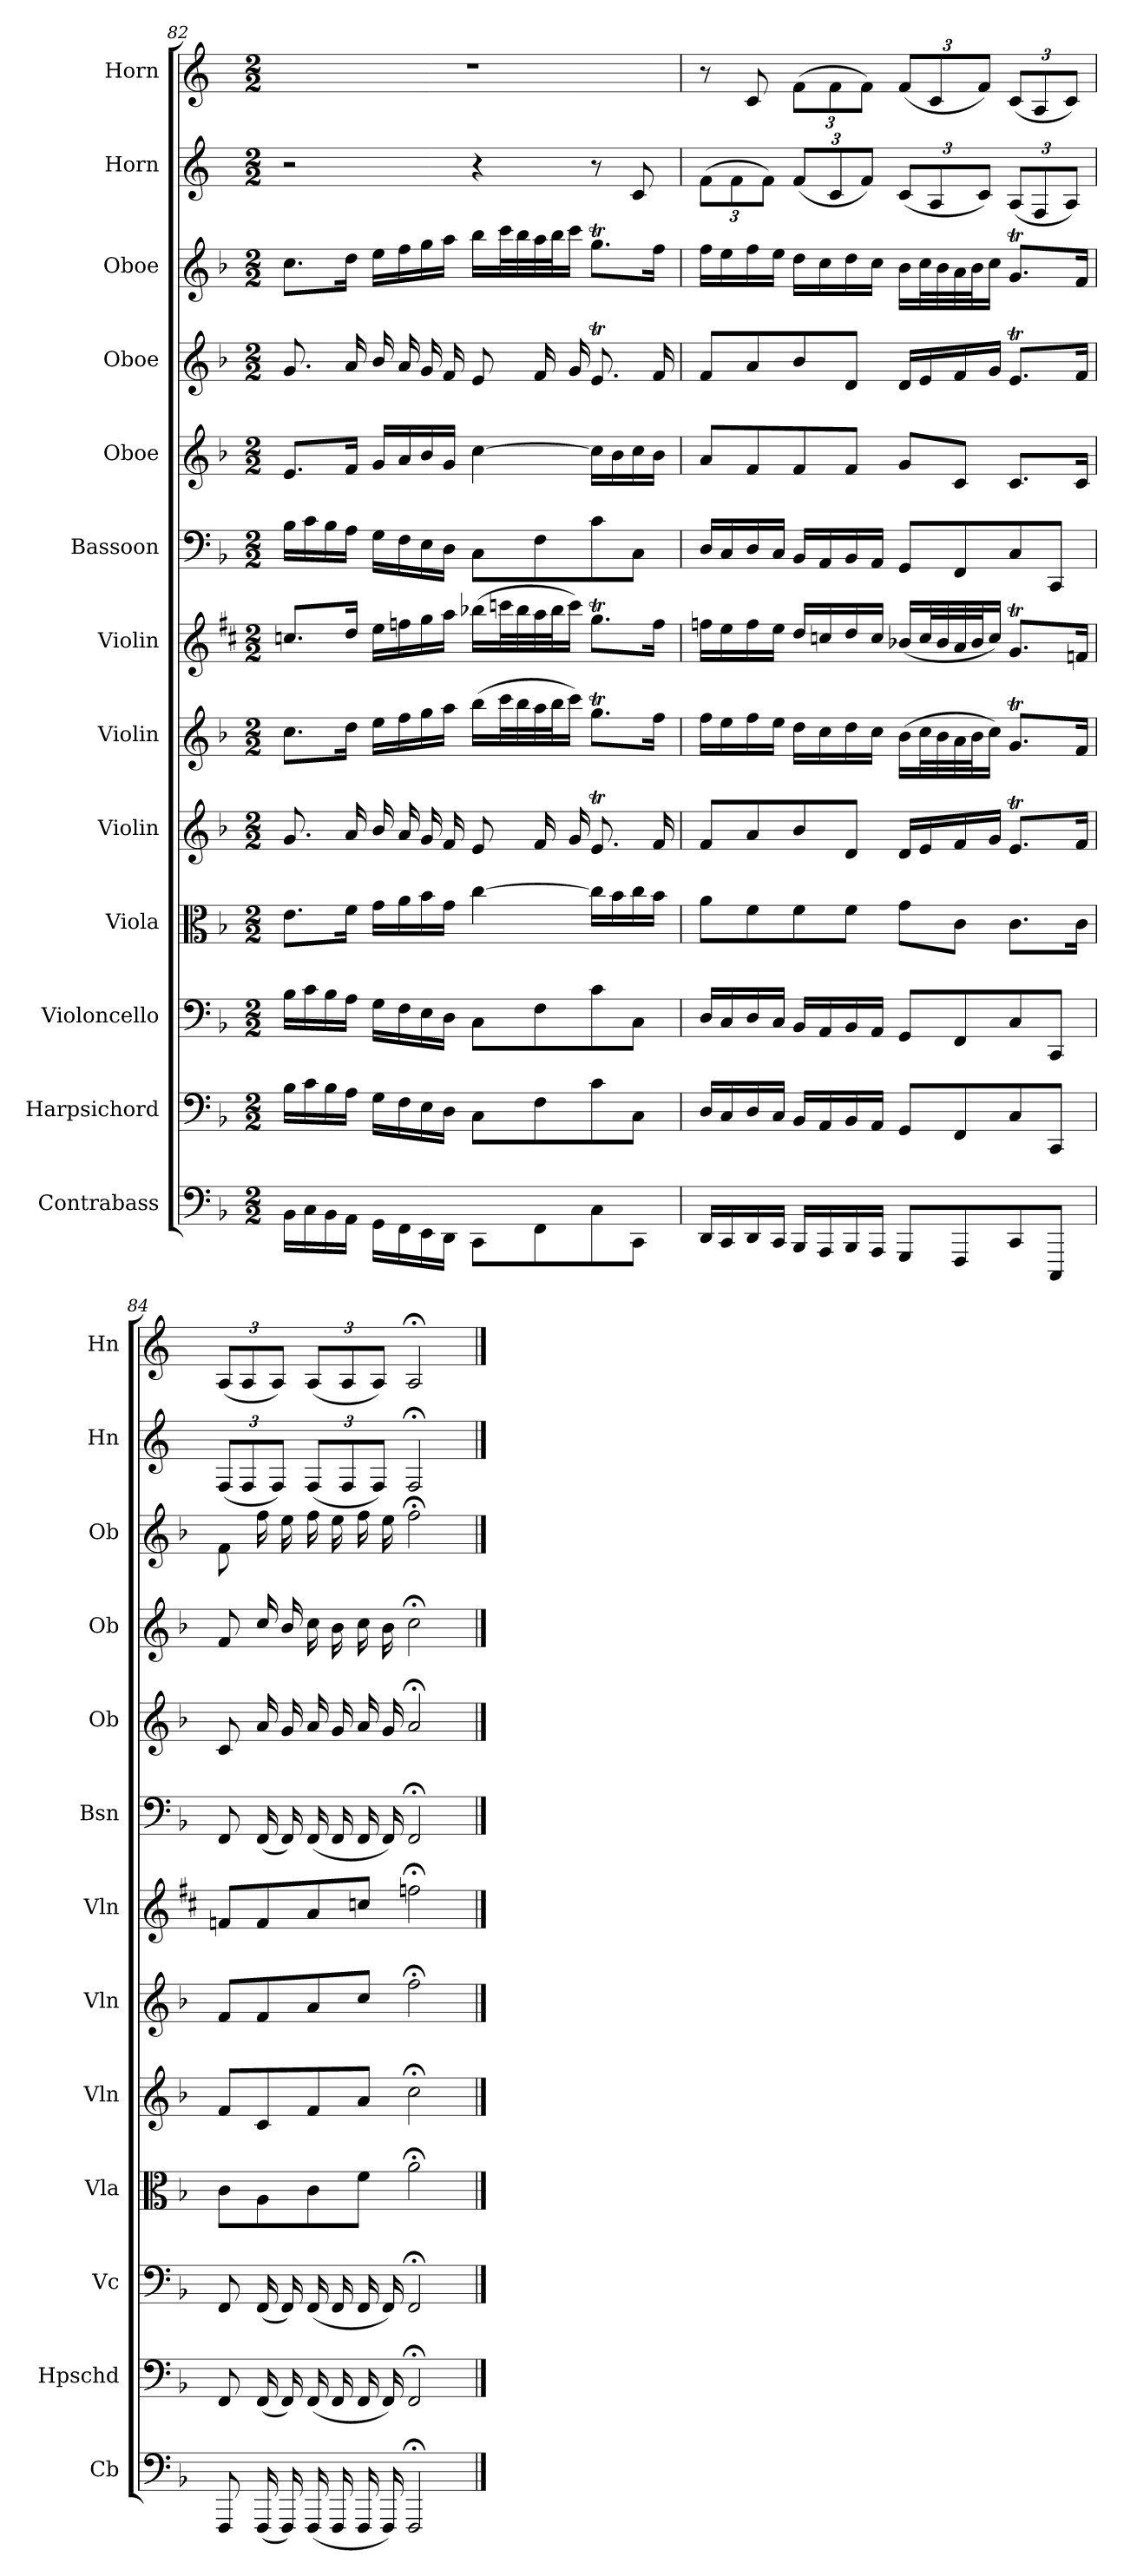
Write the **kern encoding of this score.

**kern	**kern	**kern	**kern	**kern	**kern	**kern	**kern	**kern	**kern	**kern	**kern	**kern
*part13	*part12	*part11	*part10	*part9	*part8	*part7	*part6	*part5	*part4	*part3	*part2	*part1
*staff13	*staff12	*staff11	*staff10	*staff9	*staff8	*staff7	*staff6	*staff5	*staff4	*staff3	*staff2	*staff1
*I"Contrabass	*I"Harpsichord	*I"Violoncello	*I"Viola	*I"Violin	*I"Violin	*I"Violin	*I"Bassoon	*I"Oboe	*I"Oboe	*I"Oboe	*I"Horn	*I"Horn
*I'Cb	*I'Hpschd	*I'Vc	*I'Vla	*I'Vln	*I'Vln	*I'Vln	*I'Bsn	*I'Ob	*I'Ob	*I'Ob	*I'Hn	*I'Hn
*clefF4	*clefF4	*clefF4	*clefC3	*clefG2	*clefG2	*clefG2	*clefF4	*clefG2	*clefG2	*clefG2	*clefG2	*clefG2
*ITrd7c12	*	*	*	*	*	*	*	*	*	*	*ITrd4c7	*ITrd4c7
*k[b-]	*k[b-]	*k[b-]	*k[b-]	*k[b-]	*k[b-]	*k[f#c#]	*k[b-]	*k[b-]	*k[b-]	*k[b-]	*k[b-]	*k[b-]
*F:	*F:	*F:	*F:	*F:	*F:	*D:	*F:	*F:	*F:	*F:	*F:	*F:
*M2/2	*M2/2	*M2/2	*M2/2	*M2/2	*M2/2	*M2/2	*M2/2	*M2/2	*M2/2	*M2/2	*M2/2	*M2/2
=82	=82	=82	=82	=82	=82	=82	=82	=82	=82	=82	=82	=82
16BBB-\LL	16B-\LL	16B-\LL	8.e\L	8.g/	8.cc\L	8.ccn/L	16B-\LL	8.e/L	8.g/	8.cc\L	2r	1r
16CC\	16c\	16c\	.	.	.	.	16c\	.	.	.	.	.
16BBB-\	16B-\	16B-\	.	.	.	.	16B-\	.	.	.	.	.
16AAA\JJ	16A\JJ	16A\JJ	16f\Jk	16a/	16dd\Jk	16dd/Jk	16A\JJ	16f/Jk	16a/	16dd\Jk	.	.
16GGG\LL	16G\LL	16G\LL	16g\LL	16b-/	16ee\LL	16ee\LL	16G\LL	16g/LL	16b-/	16ee\LL	.	.
16FFF\	16F\	16F\	16a\	16a/	16ff\	16ffn\	16F\	16a/	16a/	16ff\	.	.
16EEE\	16E\	16E\	16b-\	16g/	16gg\	16gg\	16E\	16b-/	16g/	16gg\	.	.
16DDD\JJ	16D\JJ	16D\JJ	16g\JJ	16f/	16aa\JJ	16aa\JJ	16D\JJ	16g/JJ	16f/	16aa\JJ	.	.
8CCC\L	8C\L	8C\L	[4cc\	8e/	(16bb-\LL	(16bb-X\LL	8C\L	[4cc\	8e/	16bb-\LL	4r	.
.	.	.	.	.	32ccc\L	32cccn\L	.	.	.	32ccc\L	.	.
.	.	.	.	.	32bb-\	32bb-\	.	.	.	32bb-\	.	.
8FFF\	8F\	8F\	.	16f/	32aa\	32aa\	8F\	.	16f/	32aa\	.	.
.	.	.	.	.	32bb-\J	32bb-\J	.	.	.	32bb-\J	.	.
.	.	.	.	16g/	16ccc\JJ)	16ccc\JJ)	.	.	16g/	16ccc\JJ	.	.
8CC\	8c\	8c\	16cc\LL]	8.et/	8.ggT\L	8.ggT\L	8c\	16cc\LL]	8.et/	8.ggT\L	8r	.
.	.	.	16b-\	.	.	.	.	16b-\	.	.	.	.
8CCC\J	8C\J	8C\J	16cc\	.	.	.	8C\J	16cc\	.	.	8F/	.
.	.	.	16b-\JJ	16f/	16ff\Jk	16ff\Jk	.	16b-\JJ	16f/	16ff\Jk	.	.
=83	=83	=83	=83	=83	=83	=83	=83	=83	=83	=83	=83	=83
*	*	*	*	*	*	*	*	*	*	*	*Xbrackettup	*
16DDD/LL	16D/LL	16D/LL	8a\L	8f/L	16ff\LL	16ffn\LL	16D/LL	8a/L	8f/L	16ff\LL	(12B-\L	8r
16CCC/	16C/	16C/	.	.	16ee\	16ee\	16C/	.	.	16ee\	.	.
.	.	.	.	.	.	.	.	.	.	.	12B-\	.
16DDD/	16D/	16D/	8f\	8a/	16ff\	16ff\	16D/	8f/	8a/	16ff\	.	8F/
.	.	.	.	.	.	.	.	.	.	.	12B-\J)	.
16CCC/JJ	16C/JJ	16C/JJ	.	.	16ee\JJ	16ee\JJ	16C/JJ	.	.	16ee\JJ	.	.
*	*	*	*	*	*	*	*	*	*	*	*	*Xbrackettup
16BBBB-/LL	16BB-/LL	16BB-/LL	8f\	8b-/	16dd\LL	16dd/LL	16BB-/LL	8f/	8b-/	16dd\LL	(12B-/L	(12B-\L
16AAAA/	16AA/	16AA/	.	.	16cc\	16ccn/	16AA/	.	.	16cc\	.	.
.	.	.	.	.	.	.	.	.	.	.	12F/	12B-\
16BBBB-/	16BB-/	16BB-/	8f\J	8d/J	16dd\	16dd/	16BB-/	8f/J	8d/J	16dd\	.	.
.	.	.	.	.	.	.	.	.	.	.	12B-/J)	12B-\J)
16AAAA/JJ	16AA/JJ	16AA/JJ	.	.	16cc\JJ	16cc/JJ	16AA/JJ	.	.	16cc\JJ	.	.
8GGGG/L	8GG/L	8GG/L	8g\L	16d/LL	(16b-\LL	(16b-X/LL	8GG/L	8g/L	16d/LL	16b-\LL	(12F/L	(12B-/L
.	.	.	.	16e/	32cc\L	32cc/L	.	.	16e/	32cc\L	.	.
.	.	.	.	.	.	.	.	.	.	.	12D/	12F/
.	.	.	.	.	32b-\	32b-/	.	.	.	32b-\	.	.
8FFFF/	8FF/	8FF/	8c\J	16f/	32a\	32a/	8FF/	8c/J	16f/	32a\	.	.
.	.	.	.	.	32b-\J	32b-/J	.	.	.	32b-\J	.	.
.	.	.	.	.	.	.	.	.	.	.	12F/J)	12B-/J)
.	.	.	.	16g/JJ	16cc\JJ)	16cc/JJ)	.	.	16g/JJ	16cc\JJ	.	.
8CCC/	8C/	8C/	8.c\L	8.et/L	8.gT/L	8.gT/L	8C/	8.c/L	8.et/L	8.gT/L	(12D/L	(12F/L
.	.	.	.	.	.	.	.	.	.	.	12BB-/	12D/
8CCCC/J	8CC/J	8CC/J	.	.	.	.	8CC/J	.	.	.	.	.
.	.	.	.	.	.	.	.	.	.	.	12D/J)	12F/J)
.	.	.	16c\Jk	16f/Jk	16f/Jk	16fn/Jk	.	16c/Jk	16f/Jk	16f/Jk	.	.
=84	=84	=84	=84	=84	=84	=84	=84	=84	=84	=84	=84	=84
8FFFF/	8FF/	8FF/	8c\L	8f/L	8f/L	8fn/L	8FF/	8c/	8f/	8f\	(12BB-/L	(12D/L
.	.	.	.	.	.	.	.	.	.	.	12BB-/	12D/
(16FFFF/	(16FF/	(16FF/	8A\	8c/	8f/	8f/	(16FF/	16a/	16cc/	16ff\	.	.
.	.	.	.	.	.	.	.	.	.	.	12BB-/J)	12D/J)
16FFFF/)	16FF/)	16FF/)	.	.	.	.	16FF/)	16g/	16b-/	16ee\	.	.
(16FFFF/	(16FF/	(16FF/	8c\	8f/	8a/	8a/	(16FF/	16a/	16cc\	16ff\	(12BB-/L	(12D/L
16FFFF/	16FF/	16FF/	.	.	.	.	16FF/	16g/	16b-\	16ee\	.	.
.	.	.	.	.	.	.	.	.	.	.	12BB-/	12D/
16FFFF/	16FF/	16FF/	8f\J	8a/J	8cc/J	8ccn/J	16FF/	16a/	16cc\	16ff\	.	.
.	.	.	.	.	.	.	.	.	.	.	12BB-/J)	12D/J)
16FFFF/)	16FF/)	16FF/)	.	.	.	.	16FF/)	16g/	16b-\	16ee\	.	.
2FFFF;</	2FF;</	2FF;</	2a;<\	2cc;<\	2ff;<\	2ffn;<\	2FF;</	2a;</	2cc;<\	2ff;<\	2BB-;</	2D;</
==	==	==	==	==	==	==	==	==	==	==	==	==
*-	*-	*-	*-	*-	*-	*-	*-	*-	*-	*-	*-	*-
